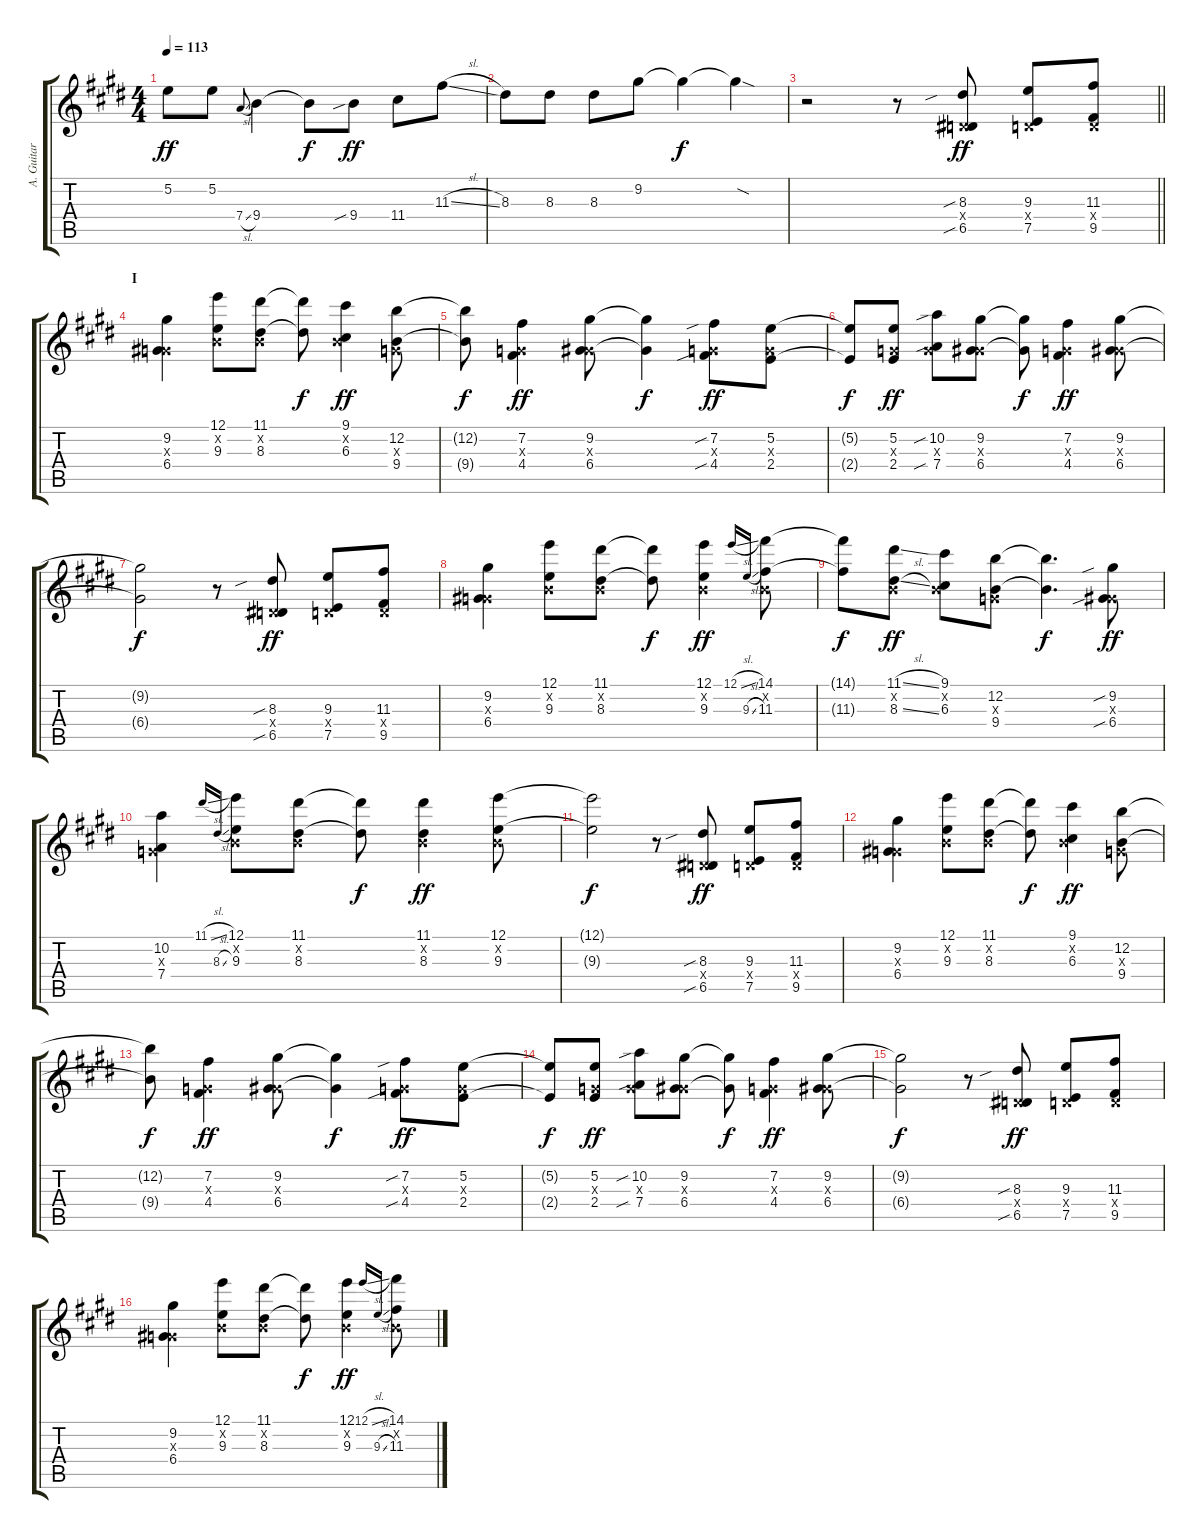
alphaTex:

\track ("A. Guitar I" "A. Guitar ") {instrument acousticguitarsteel}
\staff {score tabs}
\tuning (E4 B3 G3 D3 A2 E2) {hide}
\ts (4 4)
\tempo 113
\clef g2
\ks e
5.2.8{dy ff} 5.2.8 7.4{sl}.8{gr onbeat} 9.4.4 9.4{t}.8{dy f} 9.4{sib}.8{dy ff} 11.4.8 11.3{sl}.8 |
8.3.8 8.3.8 8.3.8 9.2.8 9.2{t}.4{dy f} 9.2{sod t}.4 |
\barLineRight lightlight
r.2 r.8 (8.3{sib} 0.4{x} 6.5{sib}).8{dy ff} (9.3 0.4{x} 7.5).8 (11.3 0.4{x} 9.5).8 |
\section ("" "I")
(9.2 0.3{x} 6.4).4 (12.1 0.2{x} 9.3).8 (11.1 0.2{x} 8.3).8 (11.1{t} 8.3{t}).8{dy f} (9.1 0.2{x} 6.3).4{dy ff} (12.2 0.3{x} 9.4).8 |
(12.2{t} 9.4{t}).8{dy f} (7.2 0.3{x} 4.4).4{dy ff} (9.2 0.3{x} 6.4).8 (9.2{t} 6.4{t}).4{dy f} (7.2{sib} 0.3{x} 4.4{sib}).8{dy ff} (5.2 0.3{x} 2.4).8 |
(5.2{t} 2.4{t}).8{dy f} (5.2 0.3{x} 2.4).8{dy ff} (10.2{sib} 0.3{x} 7.4{sib}).8 (9.2 0.3{x} 6.4).8 (9.2{t} 6.4{t}).8{dy f} (7.2 0.3{x} 4.4).4{dy ff} (9.2 0.3{x} 6.4).8 |
(9.2{t} 6.4{t}).2{dy f} r.8 (8.3{sib} 0.4{x} 6.5{sib}).8{dy ff} (9.3 0.4{x} 7.5).8 (11.3 0.4{x} 9.5).8 |
(9.2 0.3{x} 6.4).4 (12.1 0.2{x} 9.3).8 (11.1 0.2{x} 8.3).8 (11.1{t} 8.3{t}).8{dy f} (12.1 0.2{x} 9.3).4{dy ff} 12.1{sl}.16{gr onbeat} 9.3{sl}.16{gr onbeat} (14.1 0.2{x} 11.3).8 |
(14.1{t} 11.3{t}).8{dy f} (11.1{sl} 0.2{x} 8.3{sl}).8{dy ff} (9.1 0.2{x} 6.3).8 (12.2 0.3{x} 9.4).8 (12.2{t} 9.4{t}).4{d dy f} (9.2{sib} 0.3{x} 6.4{sib}).8{dy ff} |
(10.2 0.3{x} 7.4).4 11.1{sl}.16{gr onbeat} 8.3{sl}.16{gr onbeat} (12.1 0.2{x} 9.3).8 (11.1 0.2{x} 8.3).8 (11.1{t} 8.3{t}).8{dy f} (11.1 0.2{x} 8.3).4{dy ff} (12.1 0.2{x} 9.3).8 |
(12.1{t} 9.3{t}).2{dy f} r.8 (8.3{sib} 0.4{x} 6.5{sib}).8{dy ff} (9.3 0.4{x} 7.5).8 (11.3 0.4{x} 9.5).8 |
(9.2 0.3{x} 6.4).4 (12.1 0.2{x} 9.3).8 (11.1 0.2{x} 8.3).8 (11.1{t} 8.3{t}).8{dy f} (9.1 0.2{x} 6.3).4{dy ff} (12.2 0.3{x} 9.4).8 |
(12.2{t} 9.4{t}).8{dy f} (7.2 0.3{x} 4.4).4{dy ff} (9.2 0.3{x} 6.4).8 (9.2{t} 6.4{t}).4{dy f} (7.2{sib} 0.3{x} 4.4{sib}).8{dy ff} (5.2 0.3{x} 2.4).8 |
(5.2{t} 2.4{t}).8{dy f} (5.2 0.3{x} 2.4).8{dy ff} (10.2{sib} 0.3{x} 7.4{sib}).8 (9.2 0.3{x} 6.4).8 (9.2{t} 6.4{t}).8{dy f} (7.2 0.3{x} 4.4).4{dy ff} (9.2 0.3{x} 6.4).8 |
(9.2{t} 6.4{t}).2{dy f} r.8 (8.3{sib} 0.4{x} 6.5{sib}).8{dy ff} (9.3 0.4{x} 7.5).8 (11.3 0.4{x} 9.5).8 |
(9.2 0.3{x} 6.4).4 (12.1 0.2{x} 9.3).8 (11.1 0.2{x} 8.3).8 (11.1{t} 8.3{t}).8{dy f} (12.1 0.2{x} 9.3).4{dy ff} 12.1{sl}.16{gr onbeat} 9.3{sl}.16{gr onbeat} (14.1 0.2{x} 11.3).8
